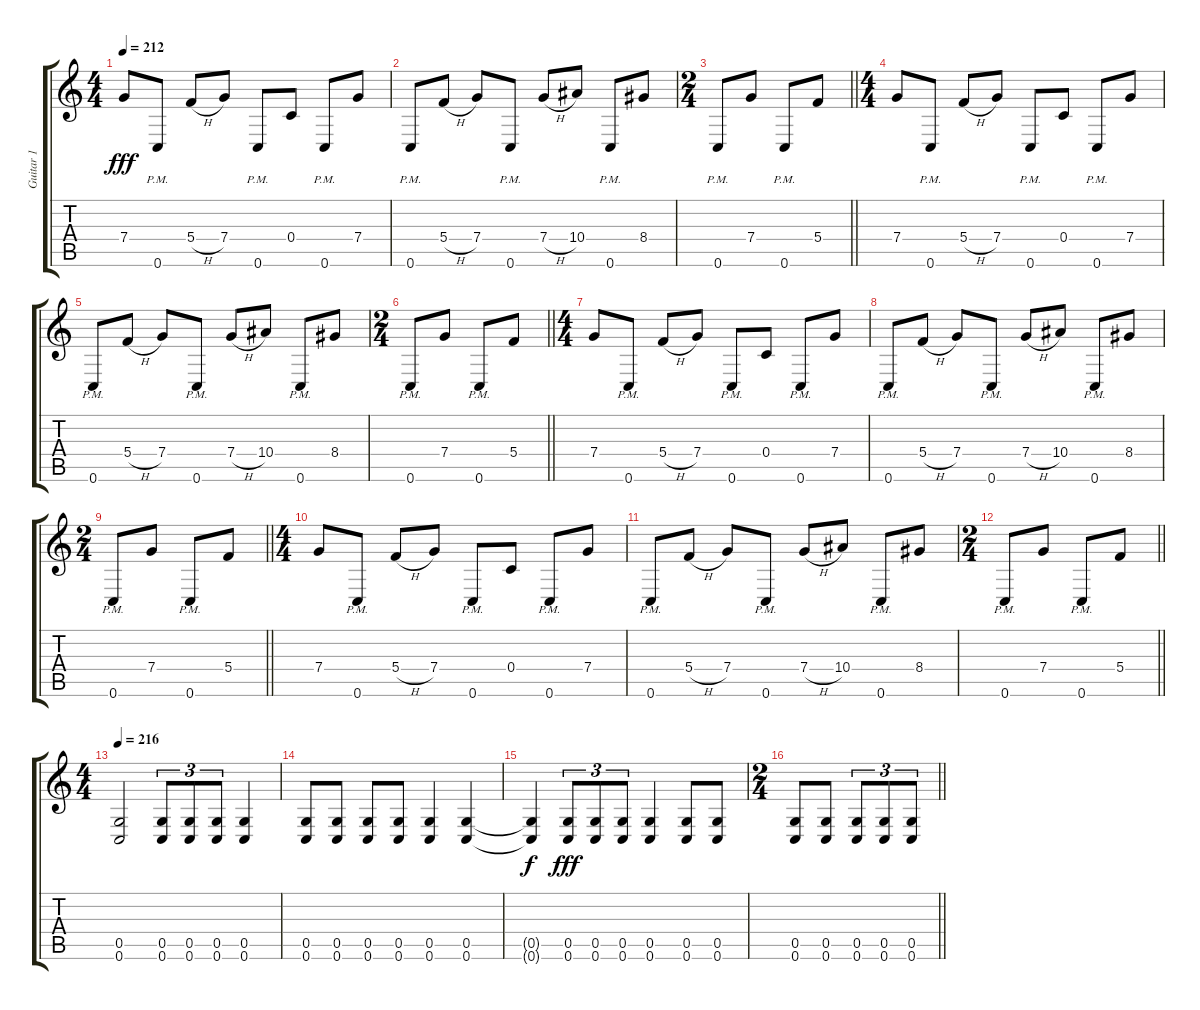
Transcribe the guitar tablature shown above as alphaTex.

\track ("Guitar 1" "Guitar 1") {instrument distortionguitar}
\staff {score tabs}
\tuning (D4 A3 F3 C3 G2 C2) {hide}
\ts (4 4)
\tempo 212
\clef g2
\ks c
7.4.8{dy fff} 0.6{pm}.8 5.4{h}.8 7.4.8 0.6{pm}.8 0.4.8 0.6{pm}.8 7.4.8 |
0.6{pm}.8 5.4{h}.8 7.4.8 0.6{pm}.8 7.4{h}.8 10.4.8 0.6{pm}.8 8.4.8 |
\ts (2 4)
\barLineRight lightlight
0.6{pm}.8 7.4.8 0.6{pm}.8 5.4.8 |
\ts (4 4)
7.4.8 0.6{pm}.8 5.4{h}.8 7.4.8 0.6{pm}.8 0.4.8 0.6{pm}.8 7.4.8 |
0.6{pm}.8 5.4{h}.8 7.4.8 0.6{pm}.8 7.4{h}.8 10.4.8 0.6{pm}.8 8.4.8 |
\ts (2 4)
\barLineRight lightlight
0.6{pm}.8 7.4.8 0.6{pm}.8 5.4.8 |
\ts (4 4)
7.4.8 0.6{pm}.8 5.4{h}.8 7.4.8 0.6{pm}.8 0.4.8 0.6{pm}.8 7.4.8 |
0.6{pm}.8 5.4{h}.8 7.4.8 0.6{pm}.8 7.4{h}.8 10.4.8 0.6{pm}.8 8.4.8 |
\ts (2 4)
\barLineRight lightlight
0.6{pm}.8 7.4.8 0.6{pm}.8 5.4.8 |
\ts (4 4)
7.4.8 0.6{pm}.8 5.4{h}.8 7.4.8 0.6{pm}.8 0.4.8 0.6{pm}.8 7.4.8 |
0.6{pm}.8 5.4{h}.8 7.4.8 0.6{pm}.8 7.4{h}.8 10.4.8 0.6{pm}.8 8.4.8 |
\ts (2 4)
\barLineRight lightlight
0.6{pm}.8 7.4.8 0.6{pm}.8 5.4.8 |
\ts (4 4)
\tempo 216
(0.5 0.6).2 (0.5 0.6).8{tu (3 2)} (0.5 0.6).8{tu (3 2)} (0.5 0.6).8{tu (3 2)} (0.5 0.6).4 |
(0.5 0.6).8 (0.5 0.6).8 (0.5 0.6).8 (0.5 0.6).8 (0.5 0.6).4 (0.5 0.6).4 |
(0.5{t} 0.6{t}).4{dy f} (0.5 0.6).8{tu (3 2) dy fff} (0.5 0.6).8{tu (3 2)} (0.5 0.6).8{tu (3 2)} (0.5 0.6).4 (0.5 0.6).8 (0.5 0.6).8 |
\ts (2 4)
\barLineRight lightlight
(0.5 0.6).8 (0.5 0.6).8 (0.5 0.6).8{tu (3 2)} (0.5 0.6).8{tu (3 2)} (0.5 0.6).8{tu (3 2)}
